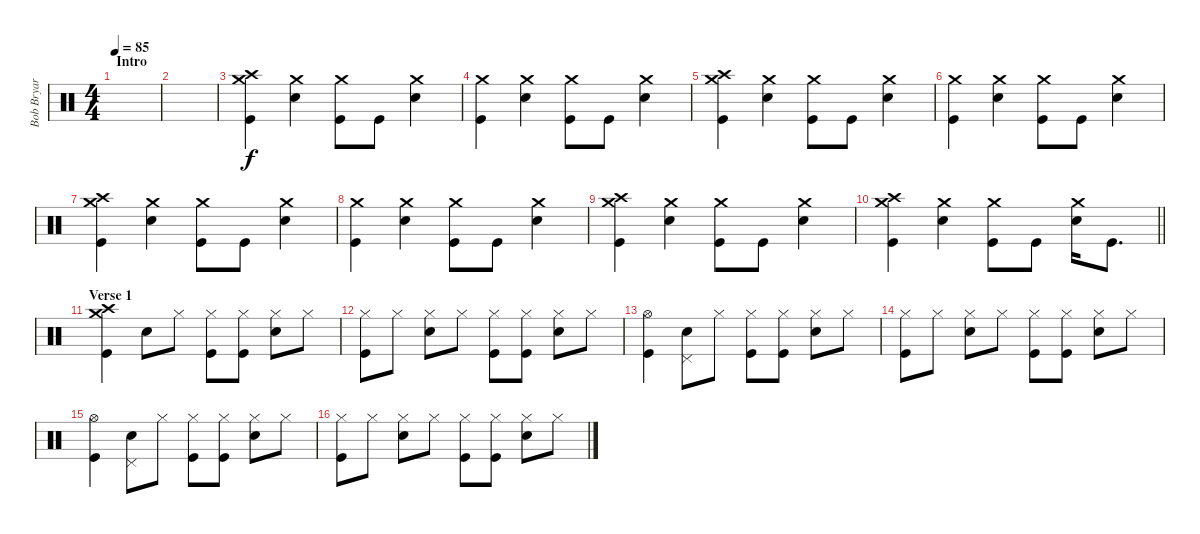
\track ("Bob Bryar (Drums)" "Bob Bryar ") {instrument percussion}
\staff {score}
\articulation defaults
\ts (4 4)
\section ("" "Intro")
\tempo 85
\clef neutral
\ks c
|
|
("Crash high (hit)" "Crash medium (hit)" "Kick (hit)").4 ("Crash medium (hit)" "Electric Snare (hit)").4 ("Crash medium (hit)" "Kick (hit)").8 "Kick (hit)".8 ("Crash medium (hit)" "Electric Snare (hit)").4 |
("Crash medium (hit)" "Kick (hit)").4 ("Crash medium (hit)" "Electric Snare (hit)").4 ("Crash medium (hit)" "Kick (hit)").8 "Kick (hit)".8 ("Crash medium (hit)" "Electric Snare (hit)").4 |
("Crash high (hit)" "Crash medium (hit)" "Kick (hit)").4 ("Crash medium (hit)" "Electric Snare (hit)").4 ("Crash medium (hit)" "Kick (hit)").8 "Kick (hit)".8 ("Crash medium (hit)" "Electric Snare (hit)").4 |
("Crash medium (hit)" "Kick (hit)").4 ("Crash medium (hit)" "Electric Snare (hit)").4 ("Crash medium (hit)" "Kick (hit)").8 "Kick (hit)".8 ("Crash medium (hit)" "Electric Snare (hit)").4 |
("Crash high (hit)" "Crash medium (hit)" "Kick (hit)").4 ("Crash medium (hit)" "Electric Snare (hit)").4 ("Crash medium (hit)" "Kick (hit)").8 "Kick (hit)".8 ("Crash medium (hit)" "Electric Snare (hit)").4 |
("Crash medium (hit)" "Kick (hit)").4 ("Crash medium (hit)" "Electric Snare (hit)").4 ("Crash medium (hit)" "Kick (hit)").8 "Kick (hit)".8 ("Crash medium (hit)" "Electric Snare (hit)").4 |
("Crash high (hit)" "Crash medium (hit)" "Kick (hit)").4 ("Crash medium (hit)" "Electric Snare (hit)").4 ("Crash medium (hit)" "Kick (hit)").8 "Kick (hit)".8 ("Crash medium (hit)" "Electric Snare (hit)").4 |
\barLineRight lightlight
("Crash high (hit)" "Crash medium (hit)" "Kick (hit)").4 ("Crash medium (hit)" "Electric Snare (hit)").4 ("Crash medium (hit)" "Kick (hit)").8 "Kick (hit)".8 ("Crash medium (hit)" "Electric Snare (hit)").16 "Kick (hit)".8{d} |
\section ("" "Verse 1")
("Crash high (hit)" "Crash medium (hit)" "Kick (hit)").4 "Electric Snare (hit)".8 "Hi-Hat (closed)".8 ("Hi-Hat (closed)" "Kick (hit)").8 ("Hi-Hat (closed)" "Kick (hit)").8 ("Hi-Hat (closed)" "Electric Snare (hit)").8 "Hi-Hat (closed)".8 |
("Hi-Hat (closed)" "Kick (hit)").8 "Hi-Hat (closed)".8 ("Hi-Hat (closed)" "Electric Snare (hit)").8 "Hi-Hat (closed)".8 ("Hi-Hat (closed)" "Kick (hit)").8 ("Hi-Hat (closed)" "Kick (hit)").8 ("Hi-Hat (closed)" "Electric Snare (hit)").8 "Hi-Hat (closed)".8 |
("Hi-Hat (open)" "Kick (hit)").4 ("Pedal Hi-Hat (hit)" "Electric Snare (hit)").8 "Hi-Hat (closed)".8 ("Hi-Hat (closed)" "Kick (hit)").8 ("Hi-Hat (closed)" "Kick (hit)").8 ("Hi-Hat (closed)" "Electric Snare (hit)").8 "Hi-Hat (closed)".8 |
("Hi-Hat (closed)" "Kick (hit)").8 "Hi-Hat (closed)".8 ("Hi-Hat (closed)" "Electric Snare (hit)").8 "Hi-Hat (closed)".8 ("Hi-Hat (closed)" "Kick (hit)").8 ("Hi-Hat (closed)" "Kick (hit)").8 ("Hi-Hat (closed)" "Electric Snare (hit)").8 "Hi-Hat (closed)".8 |
("Hi-Hat (open)" "Kick (hit)").4 ("Pedal Hi-Hat (hit)" "Electric Snare (hit)").8 "Hi-Hat (closed)".8 ("Hi-Hat (closed)" "Kick (hit)").8 ("Hi-Hat (closed)" "Kick (hit)").8 ("Hi-Hat (closed)" "Electric Snare (hit)").8 "Hi-Hat (closed)".8 |
("Hi-Hat (closed)" "Kick (hit)").8 "Hi-Hat (closed)".8 ("Hi-Hat (closed)" "Electric Snare (hit)").8 "Hi-Hat (closed)".8 ("Hi-Hat (closed)" "Kick (hit)").8 ("Hi-Hat (closed)" "Kick (hit)").8 ("Hi-Hat (closed)" "Electric Snare (hit)").8 "Hi-Hat (closed)".8
